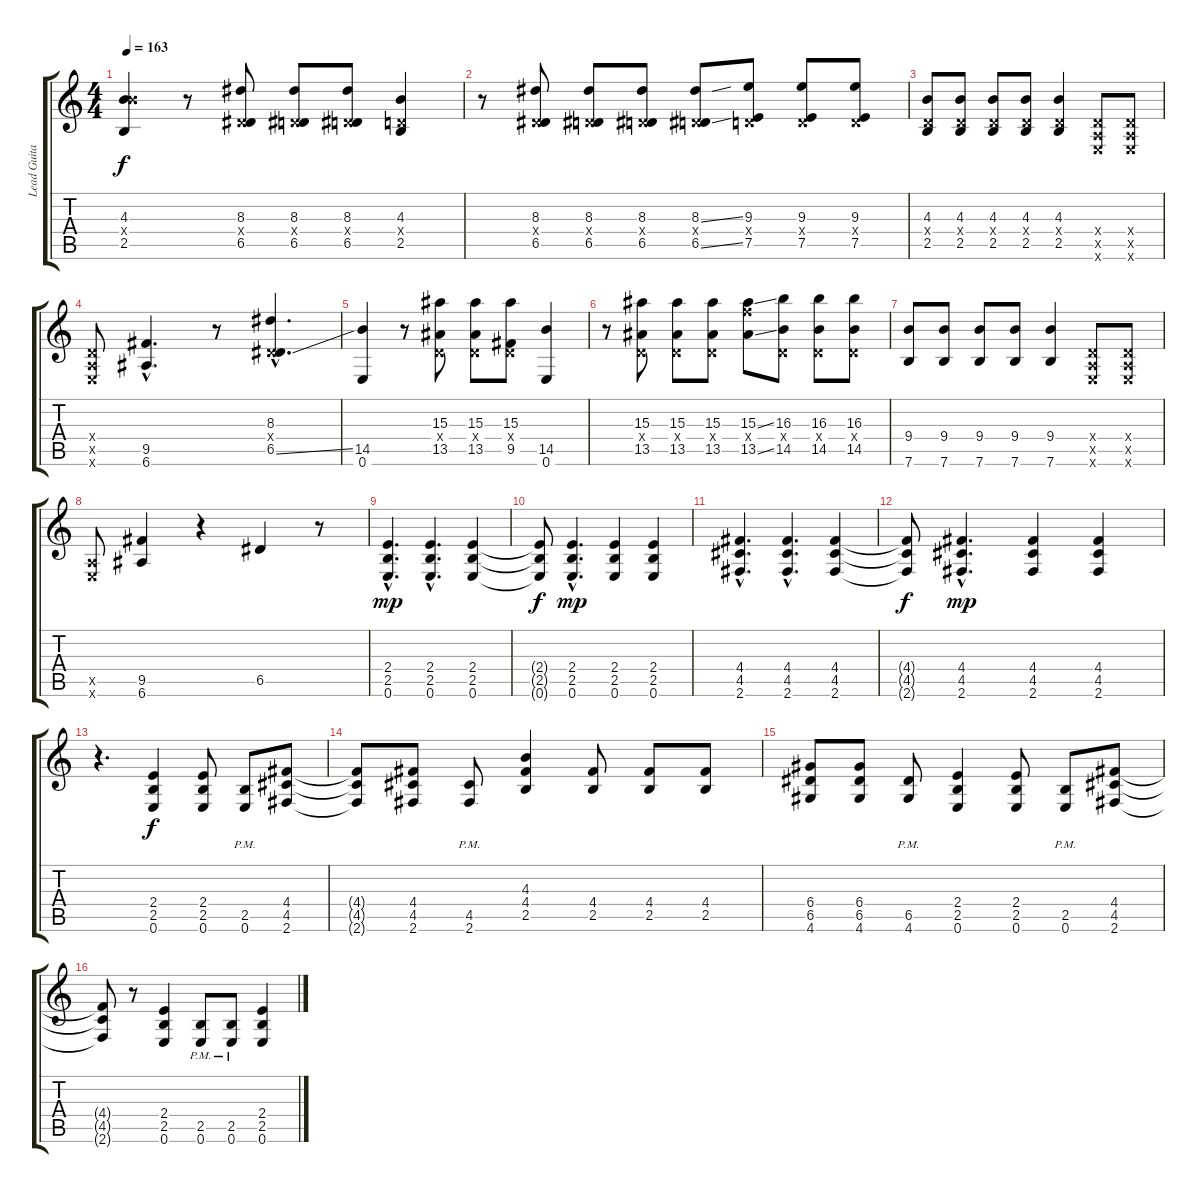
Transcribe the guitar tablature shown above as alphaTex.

\track ("Lead Guitar - Guitarra Solo" "Lead Guita") {instrument distortionguitar}
\staff {score tabs}
\tuning (E4 B3 G3 D3 A2 E2) {hide}
\ts (4 4)
\tempo 163
\clef g2
\ks c
(4.3 9.4{x} 2.5).4{dy f} r.8 (8.3 0.4{x} 6.5).8 (8.3 0.4{x} 6.5).8 (8.3 0.4{x} 6.5).8 (4.3 0.4{x} 2.5).4 |
r.8 (8.3 0.4{x} 6.5).8 (8.3 0.4{x} 6.5).8 (8.3 0.4{x} 6.5).8 (8.3{ss} 0.4{x} 6.5{ss}).8 (9.3 0.4{x} 7.5).8 (9.3 0.4{x} 7.5).8 (9.3 0.4{x} 7.5).8 |
(4.3 0.4{x} 2.5).8 (4.3 0.4{x} 2.5).8 (4.3 0.4{x} 2.5).8 (4.3 0.4{x} 2.5).8 (4.3 0.4{x} 2.5).4 (0.4{x} 0.5{x} 0.6{x}).8 (0.4{x} 0.5{x} 0.6{x}).8 |
(0.4{x} 0.5{x} 0.6{x}).8 (9.5{hac} 6.6{hac}).4{d} r.8 (8.3{hac} 0.4{hac x} 6.5{ss hac}).4{d} |
(14.5 0.6).4 r.8 (15.3 0.4{x} 13.5).8 (15.3 0.4{x} 13.5).8 (15.3 0.4{x} 9.5).8 (14.5 0.6).4 |
r.8 (15.3 0.4{x} 13.5).8 (15.3 0.4{x} 13.5).8 (15.3 0.4{x} 13.5).8 (15.3{ss} 15.4{x} 13.5{ss}).8 (16.3 0.4{x} 14.5).8 (16.3 0.4{x} 14.5).8 (16.3 0.4{x} 14.5).8 |
(9.4 7.6).8 (9.4 7.6).8 (9.4 7.6).8 (9.4 7.6).8 (9.4 7.6).4 (0.4{x} 0.5{x} 0.6{x}).8 (0.4{x} 0.5{x} 0.6{x}).8 |
(0.5{x} 0.6{x}).8 (9.5 6.6).4 r.4 6.5.4 r.8 |
(2.4{hac} 2.5{hac} 0.6{hac}).4{d dy mp} (2.4{hac} 2.5{hac} 0.6{hac}).4{d} (2.4 2.5 0.6).4 |
(2.4{t} 2.5{t} 0.6{t}).8{dy f} (2.4{hac} 2.5{hac} 0.6{hac}).4{d dy mp} (2.4 2.5 0.6).4 (2.4 2.5 0.6).4 |
(4.4{hac} 4.5{hac} 2.6{hac}).4{d} (4.4{hac} 4.5{hac} 2.6{hac}).4{d} (4.4 4.5 2.6).4 |
(4.4{t} 4.5{t} 2.6{t}).8{dy f} (4.4{hac} 4.5{hac} 2.6{hac}).4{d dy mp} (4.4 4.5 2.6).4 (4.4 4.5 2.6).4 |
r.4{d} (2.4 2.5 0.6).4{dy f} (2.4 2.5 0.6).8 (2.5{pm} 0.6{pm}).8 (4.4 4.5 2.6).8 |
(4.4{t} 4.5{t} 2.6{t}).8 (4.4 4.5 2.6).8 (4.5{pm} 2.6{pm}).8 (4.3 4.4 2.5).4 (4.4 2.5).8 (4.4 2.5).8 (4.4 2.5).8 |
(6.4 6.5 4.6).8 (6.4 6.5 4.6).8 (6.5{pm} 4.6{pm}).8 (2.4 2.5 0.6).4 (2.4 2.5 0.6).8 (2.5{pm} 0.6{pm}).8 (4.4 4.5 2.6).8 |
(4.4{t} 4.5{t} 2.6{t}).8 r.8 (2.4 2.5 0.6).4 (2.5{pm} 0.6{pm}).8 (2.5{pm} 0.6{pm}).8 (2.4 2.5 0.6).4
